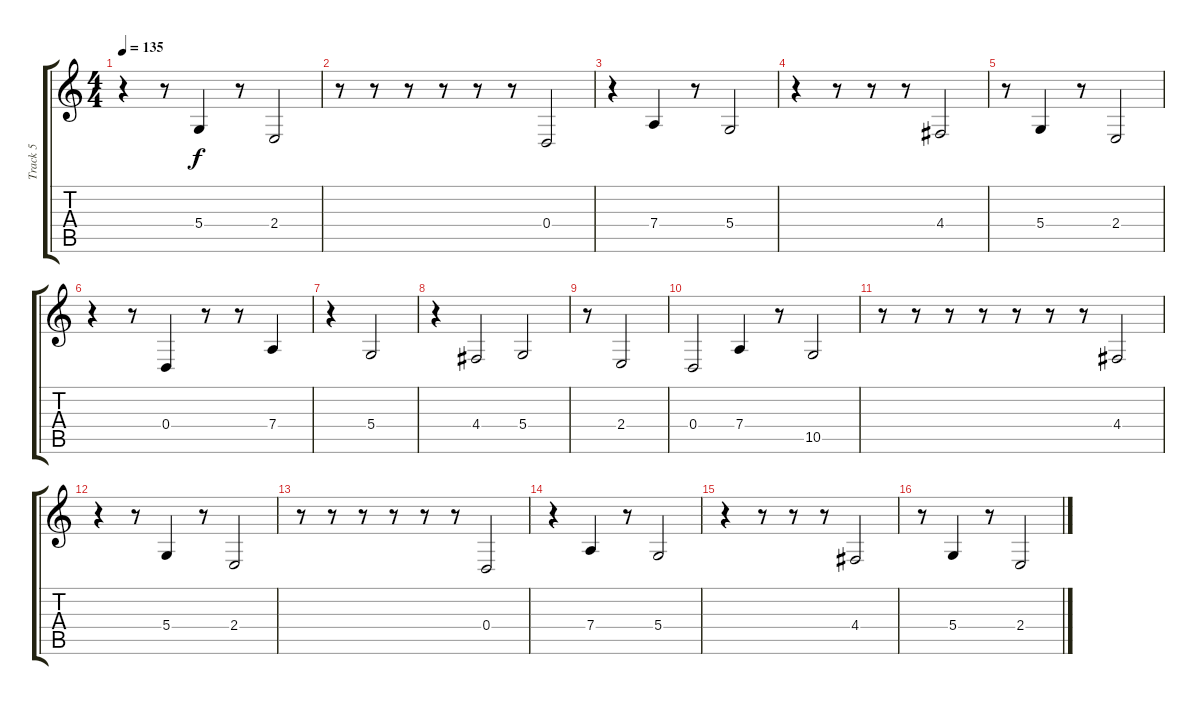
\track ("Track 5" "Track 5") {instrument pad4choir}
\staff {score tabs}
\tuning (E4 B3 G3 D3 A2 E2) {hide}
\ts (4 4)
\tempo 135
\clef g2
\ks c
r.4{dy f} r.8 5.4.4 r.8 2.4.2 |
r.8 r.8 r.8 r.8 r.8 r.8 0.4.2 |
r.4 7.4.4 r.8 5.4.2 |
r.4 r.8 r.8 r.8 4.4.2 |
r.8 5.4.4 r.8 2.4.2 |
r.4 r.8 0.4.4 r.8 r.8 7.4.4 |
r.4 5.4.2 |
r.4 4.4.2 5.4.2 |
r.8 2.4.2 |
0.4.2 7.4.4 r.8 10.5.2 |
r.8 r.8 r.8 r.8 r.8 r.8 r.8 4.4.2 |
r.4 r.8 5.4.4 r.8 2.4.2 |
r.8 r.8 r.8 r.8 r.8 r.8 0.4.2 |
r.4 7.4.4 r.8 5.4.2 |
r.4 r.8 r.8 r.8 4.4.2 |
r.8 5.4.4 r.8 2.4.2
